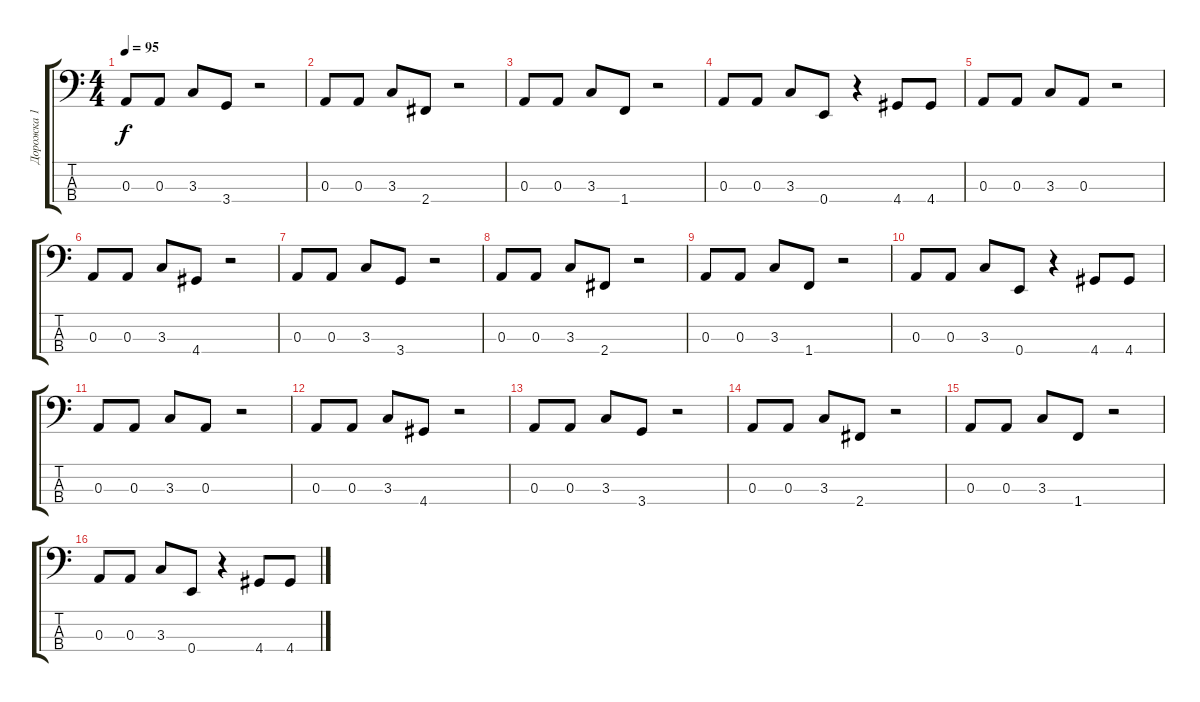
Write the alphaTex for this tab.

\track ("Дорожка 1" "Дорожка 1") {instrument electricbassfinger}
\staff {score tabs}
\tuning (G2 D2 A1 E1) {hide}
\ts (4 4)
\tempo 95
\clef f4
\ks c
0.3.8{dy f} 0.3.8 3.3.8 3.4.8 r.2 |
0.3.8 0.3.8 3.3.8 2.4.8 r.2 |
0.3.8 0.3.8 3.3.8 1.4.8 r.2 |
0.3.8 0.3.8 3.3.8 0.4.8 r.4 4.4.8 4.4.8 |
0.3.8 0.3.8 3.3.8 0.3.8 r.2 |
0.3.8 0.3.8 3.3.8 4.4.8 r.2 |
0.3.8 0.3.8 3.3.8 3.4.8 r.2 |
0.3.8 0.3.8 3.3.8 2.4.8 r.2 |
0.3.8 0.3.8 3.3.8 1.4.8 r.2 |
0.3.8 0.3.8 3.3.8 0.4.8 r.4 4.4.8 4.4.8 |
0.3.8 0.3.8 3.3.8 0.3.8 r.2 |
0.3.8 0.3.8 3.3.8 4.4.8 r.2 |
0.3.8 0.3.8 3.3.8 3.4.8 r.2 |
0.3.8 0.3.8 3.3.8 2.4.8 r.2 |
0.3.8 0.3.8 3.3.8 1.4.8 r.2 |
0.3.8 0.3.8 3.3.8 0.4.8 r.4 4.4.8 4.4.8
